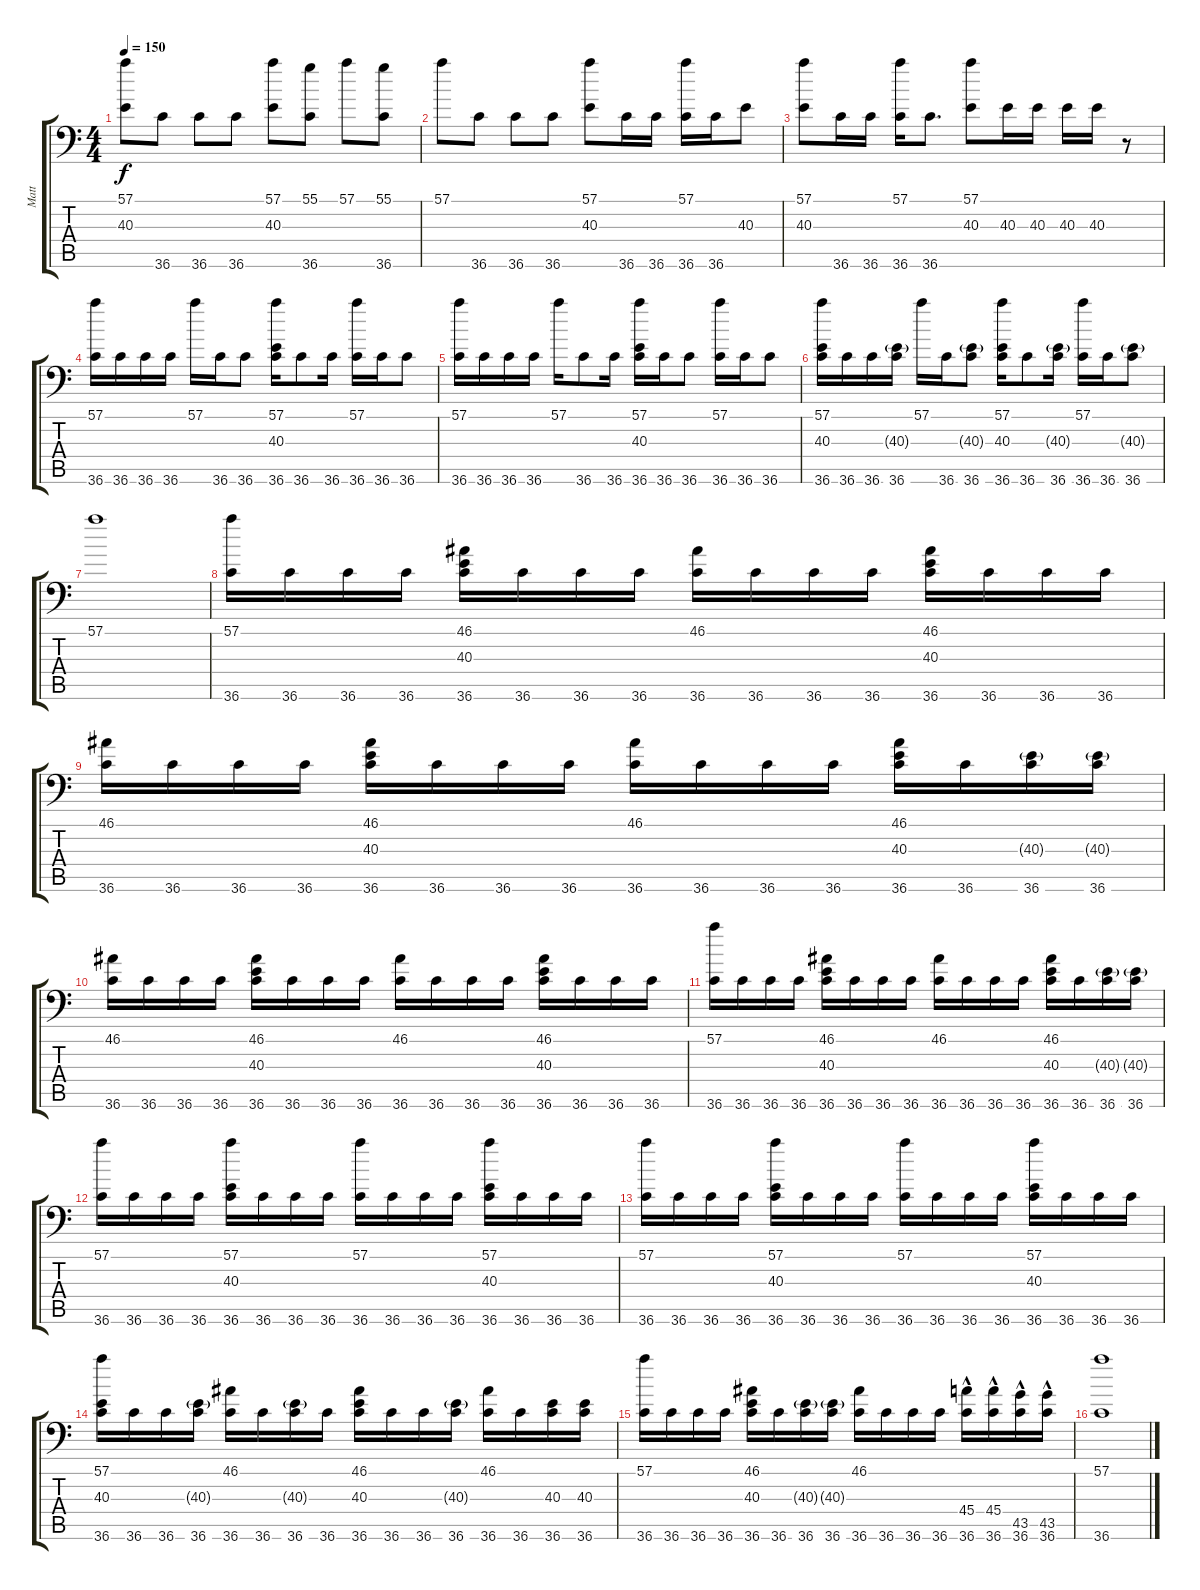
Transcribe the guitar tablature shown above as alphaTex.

\track ("Matt" "Matt") {instrument acousticgrandpiano}
\staff {score tabs}
\tuning (C-1 C-1 C-1 C-1 C-1 C-1) {hide}
\ts (4 4)
\tempo 150
\clef f4
\ks c
(57.1 40.3).8{dy f} 36.6.8 36.6.8 36.6.8 (57.1 40.3).8 (55.1 36.6).8 57.1.8 (55.1 36.6).8 |
57.1.8 36.6.8 36.6.8 36.6.8 (57.1 40.3).8 36.6.16 36.6.16 (57.1 36.6).16 36.6.16 40.3.8 |
(57.1 40.3).8 36.6.16 36.6.16 (57.1 36.6).16 36.6.8{d} (57.1 40.3).8 40.3.16 40.3.16 40.3.16 40.3.16 r.8 |
(57.1 36.6).16 36.6.16 36.6.16 36.6.16 57.1.16 36.6.16 36.6.8 (57.1 40.3 36.6).16 36.6.8 36.6.16 (57.1 36.6).16 36.6.16 36.6.8 |
(57.1 36.6).16 36.6.16 36.6.16 36.6.16 57.1.16 36.6.8 36.6.16 (57.1 40.3 36.6).16 36.6.16 36.6.8 (57.1 36.6).16 36.6.16 36.6.8 |
(57.1 40.3 36.6).16 36.6.16 36.6.16 (40.3{g} 36.6).16 57.1.16 36.6.16 (40.3{g} 36.6).8 (57.1 40.3 36.6).16 36.6.8 (40.3{g} 36.6).16 (57.1 36.6).16 36.6.16 (40.3{g} 36.6).8 |
57.1.1 |
(57.1 36.6).16 36.6.16 36.6.16 36.6.16 (46.1 40.3 36.6).16 36.6.16 36.6.16 36.6.16 (46.1 36.6).16 36.6.16 36.6.16 36.6.16 (46.1 40.3 36.6).16 36.6.16 36.6.16 36.6.16 |
(46.1 36.6).16 36.6.16 36.6.16 36.6.16 (46.1 40.3 36.6).16 36.6.16 36.6.16 36.6.16 (46.1 36.6).16 36.6.16 36.6.16 36.6.16 (46.1 40.3 36.6).16 36.6.16 (40.3{g} 36.6).16 (40.3{g} 36.6).16 |
(46.1 36.6).16 36.6.16 36.6.16 36.6.16 (46.1 40.3 36.6).16 36.6.16 36.6.16 36.6.16 (46.1 36.6).16 36.6.16 36.6.16 36.6.16 (46.1 40.3 36.6).16 36.6.16 36.6.16 36.6.16 |
(57.1 36.6).16 36.6.16 36.6.16 36.6.16 (46.1 40.3 36.6).16 36.6.16 36.6.16 36.6.16 (46.1 36.6).16 36.6.16 36.6.16 36.6.16 (46.1 40.3 36.6).16 36.6.16 (40.3{g} 36.6).16 (40.3{g} 36.6).16 |
(57.1 36.6).16 36.6.16 36.6.16 36.6.16 (57.1 40.3 36.6).16 36.6.16 36.6.16 36.6.16 (57.1 36.6).16 36.6.16 36.6.16 36.6.16 (57.1 40.3 36.6).16 36.6.16 36.6.16 36.6.16 |
(57.1 36.6).16 36.6.16 36.6.16 36.6.16 (57.1 40.3 36.6).16 36.6.16 36.6.16 36.6.16 (57.1 36.6).16 36.6.16 36.6.16 36.6.16 (57.1 40.3 36.6).16 36.6.16 36.6.16 36.6.16 |
(57.1 40.3 36.6).16 36.6.16 36.6.16 (40.3{g} 36.6).16 (46.1 36.6).16 36.6.16 (40.3{g} 36.6).16 36.6.16 (46.1 40.3 36.6).16 36.6.16 36.6.16 (40.3{g} 36.6).16 (46.1 36.6).16 36.6.16 (40.3 36.6).16 (40.3 36.6).16 |
(57.1 36.6).16 36.6.16 36.6.16 36.6.16 (46.1 40.3 36.6).16 36.6.16 (40.3{g} 36.6).16 (40.3{g} 36.6).16 (46.1 36.6).16 36.6.16 36.6.16 36.6.16 (45.4{hac} 36.6).16 (45.4{hac} 36.6).16 (43.5{hac} 36.6).16 (43.5{hac} 36.6).16 |
(57.1 36.6).1
